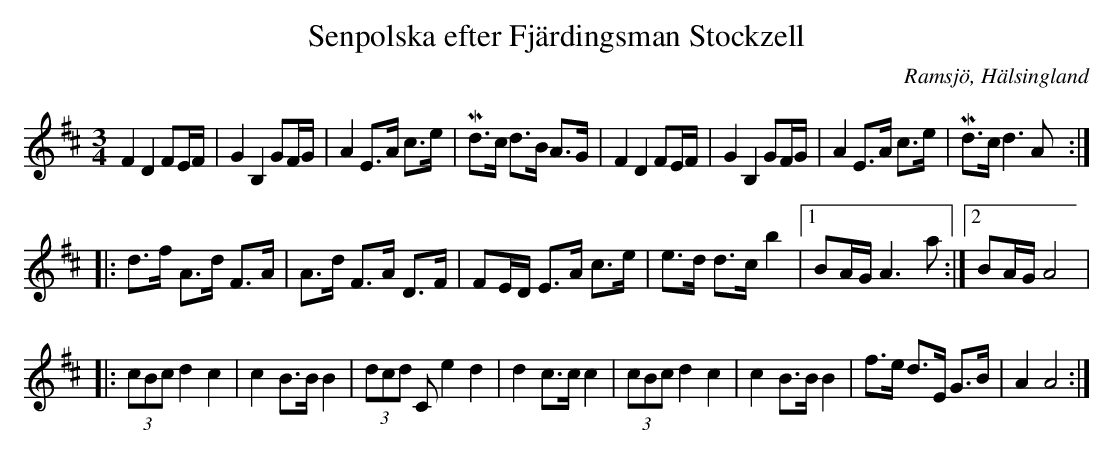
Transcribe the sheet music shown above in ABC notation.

X:1
T: Senpolska efter Fjärdingsman Stockzell
O: Ramsjö, Hälsingland
M:3/4
L:1/8
K:D
F2 D2 FE/F/|G2 B,2 GF/G/| A2 E>A c>e|Md>c d>B A>G|F2 D2 FE/F/|G2 B,2 GF/G/| A2 E>A c>e|Md>c d2>A2:|
|:d>f A>d F>A| A>d F>A D>F|FE/D/ E>A c>e|e>d d>c b2|1 BA/G/ A2>a2:|2 BA/G/ A4|
|:(3cBc d2 c2|c2 B>B B2|(3dcd Ce2 d2|d2 c>c c2|(3cBc d2 c2|c2 B>B B2|f>e d>E G>B|A2 A4:|
